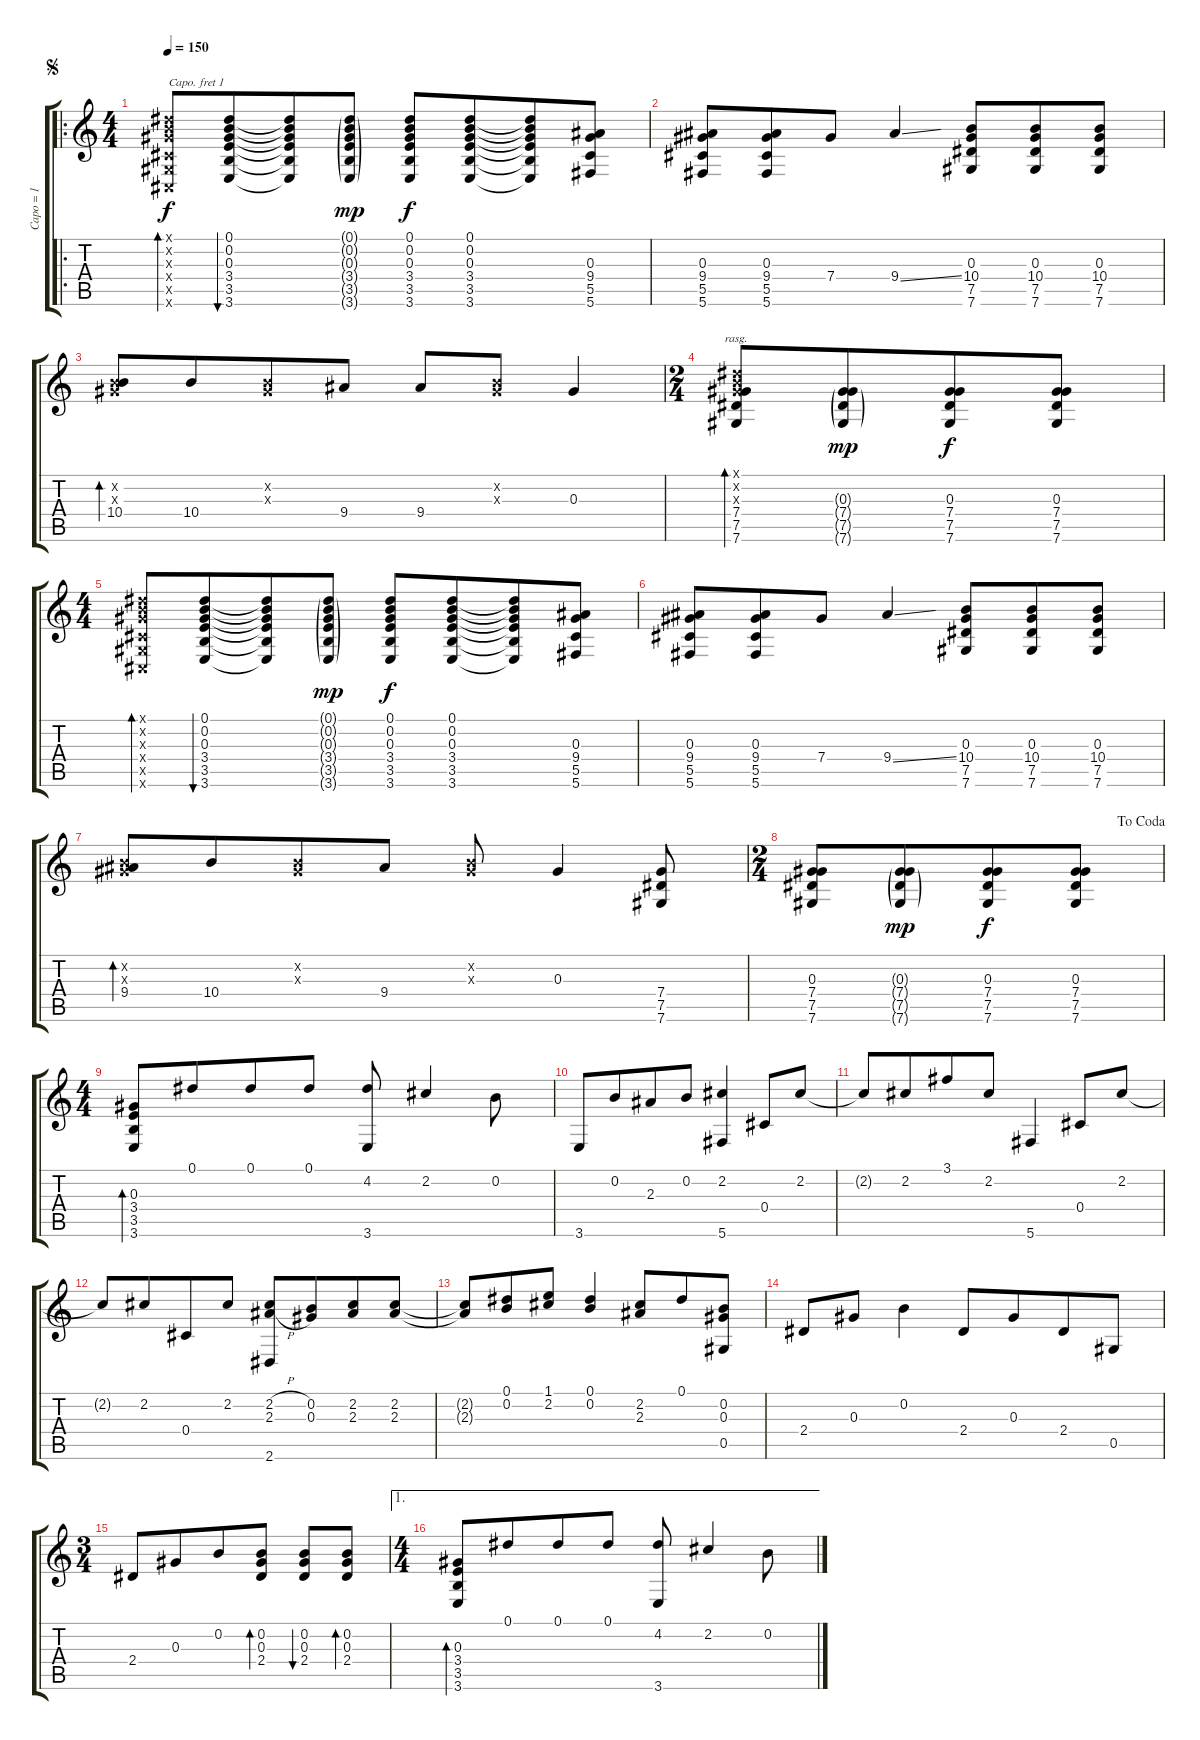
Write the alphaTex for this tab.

\track ("Capo = 1" "Capo = 1") {instrument acousticguitarsteel}
\staff {score tabs}
\capo 1
\tuning (D4 Bb3 G3 C3 G2 C2) {hide}
\ro
\ts (4 4)
\jump segno
\tempo 150
\clef g2
\ks c
(0.1{x} 0.2{x} 0.3{x} 0.4{x} 0.5{x} 0.6{x}).8{bd 60 dy f instrument acousticguitarsteel} (0.1 0.2 0.3 3.4 3.5 3.6).8{bu 60 beam merge} (0.1{t} 0.2{t} 0.3{t} 3.4{t} 3.5{t} 3.6{t}).8 (0.1{g} 0.2{g} 0.3{g} 3.4{g} 3.5{g} 3.6{g}).8{dy mp} (0.1 0.2 0.3 3.4 3.5 3.6).8{dy f} (0.1 0.2 0.3 3.4 3.5 3.6).8{beam merge} (0.1{t} 0.2{t} 0.3{t} 3.4{t} 3.5{t} 3.6{t}).8 (0.3 9.4 5.5 5.6).8 |
(0.3 9.4 5.5 5.6).8 (0.3 9.4 5.5 5.6).8{beam merge} 7.4.8 9.4{ss}.4 (0.3 10.4 7.5 7.6).8{beam merge} (0.3 10.4 7.5 7.6).8 (0.3 10.4 7.5 7.6).8 |
(0.2{x} 0.3{x} 10.4).8{bd 60 beam Up} 10.4.8{beam Up beam merge} (0.2{x} 0.3{x}).8{beam Up} 9.4.8{beam Up} 9.4.8 (0.2{x} 0.3{x}).8{beam merge} 0.3.4 |
\ts (2 4)
(0.1{x} 0.2{x} 0.3{x} 7.4 7.5 7.6).8{bd 480 rasg ii} (0.3{g} 7.4{g} 7.5{g} 7.6{g}).8{dy mp beam merge} (0.3 7.4 7.5 7.6).8{dy f} (0.3 7.4 7.5 7.6).8 |
\ts (4 4)
(0.1{x} 0.2{x} 0.3{x} 0.4{x} 0.5{x} 0.6{x}).8{bd 60} (0.1 0.2 0.3 3.4 3.5 3.6).8{bu 60 beam merge} (0.1{t} 0.2{t} 0.3{t} 3.4{t} 3.5{t} 3.6{t}).8 (0.1{g} 0.2{g} 0.3{g} 3.4{g} 3.5{g} 3.6{g}).8{dy mp} (0.1 0.2 0.3 3.4 3.5 3.6).8{dy f} (0.1 0.2 0.3 3.4 3.5 3.6).8{beam merge} (0.1{t} 0.2{t} 0.3{t} 3.4{t} 3.5{t} 3.6{t}).8 (0.3 9.4 5.5 5.6).8 |
(0.3 9.4 5.5 5.6).8 (0.3 9.4 5.5 5.6).8{beam merge} 7.4.8 9.4{ss}.4 (0.3 10.4 7.5 7.6).8{beam merge} (0.3 10.4 7.5 7.6).8 (0.3 10.4 7.5 7.6).8 |
(0.2{x} 0.3{x} 9.4).8{bd 60 beam Up} 10.4.8{beam Up beam merge} (0.2{x} 0.3{x}).8{beam Up} 9.4.8{beam Up} (0.2{x} 0.3{x}).8{beam Up} 0.3.4{beam Up} (7.4 7.5 7.6).8 |
\ts (2 4)
\jump dacoda
(0.3 7.4 7.5 7.6).8 (0.3{g} 7.4{g} 7.5{g} 7.6{g}).8{dy mp beam merge} (0.3 7.4 7.5 7.6).8{dy f} (0.3 7.4 7.5 7.6).8 |
\ts (4 4)
(0.3 3.4 3.5 3.6).8{bd 480 beam Up} 0.1.8{beam Up beam merge} 0.1.8{beam Up} 0.1.8{beam Up} (4.2 3.6).8 2.2.4{beam Up} 0.2.8 |
3.6.8 0.2.8{beam merge} 2.3.8 0.2.8 (2.2 5.6).4 0.4.8 2.2.8 |
2.2{t}.8{beam Up} 2.2.8{beam Up beam merge} 3.1.8{beam Up} 2.2.8{beam Up} 5.6.4 0.4.8 2.2.8 |
2.2{t}.8{beam Up} 2.2.8{beam Up beam merge} 0.4.8 2.2.8{beam Up} (2.2{h} 2.3{h} 2.6).8 (0.2 0.3).8{beam Up beam merge} (2.2 2.3).8{beam Up} (2.2 2.3).8{beam Up} |
(2.2{t} 2.3{t}).8{beam Up} (0.1 0.2).8{beam Up beam merge} (1.1 2.2).8{beam Up} (0.1 0.2).4{beam Up} (2.2 2.3).8{beam Up beam merge} 0.1.8{beam Up} (0.2 0.3 0.5).8 |
2.4.8 0.3.8 0.2.4 2.4.8 0.3.8{beam merge} 2.4.8 0.5.8 |
\ts (3 4)
2.4.8 0.3.8{beam merge} 0.2.8 (0.2 0.3 2.4).8{bd 60} (0.2 0.3 2.4).8{bu 60} (0.2 0.3 2.4).8{bd 60} |
\ae 1
\ts (4 4)
(0.3 3.4 3.5 3.6).8{bd 480 beam Up} 0.1.8{beam Up beam merge} 0.1.8{beam Up} 0.1.8{beam Up} (4.2 3.6).8 2.2.4{beam Up} 0.2.8
